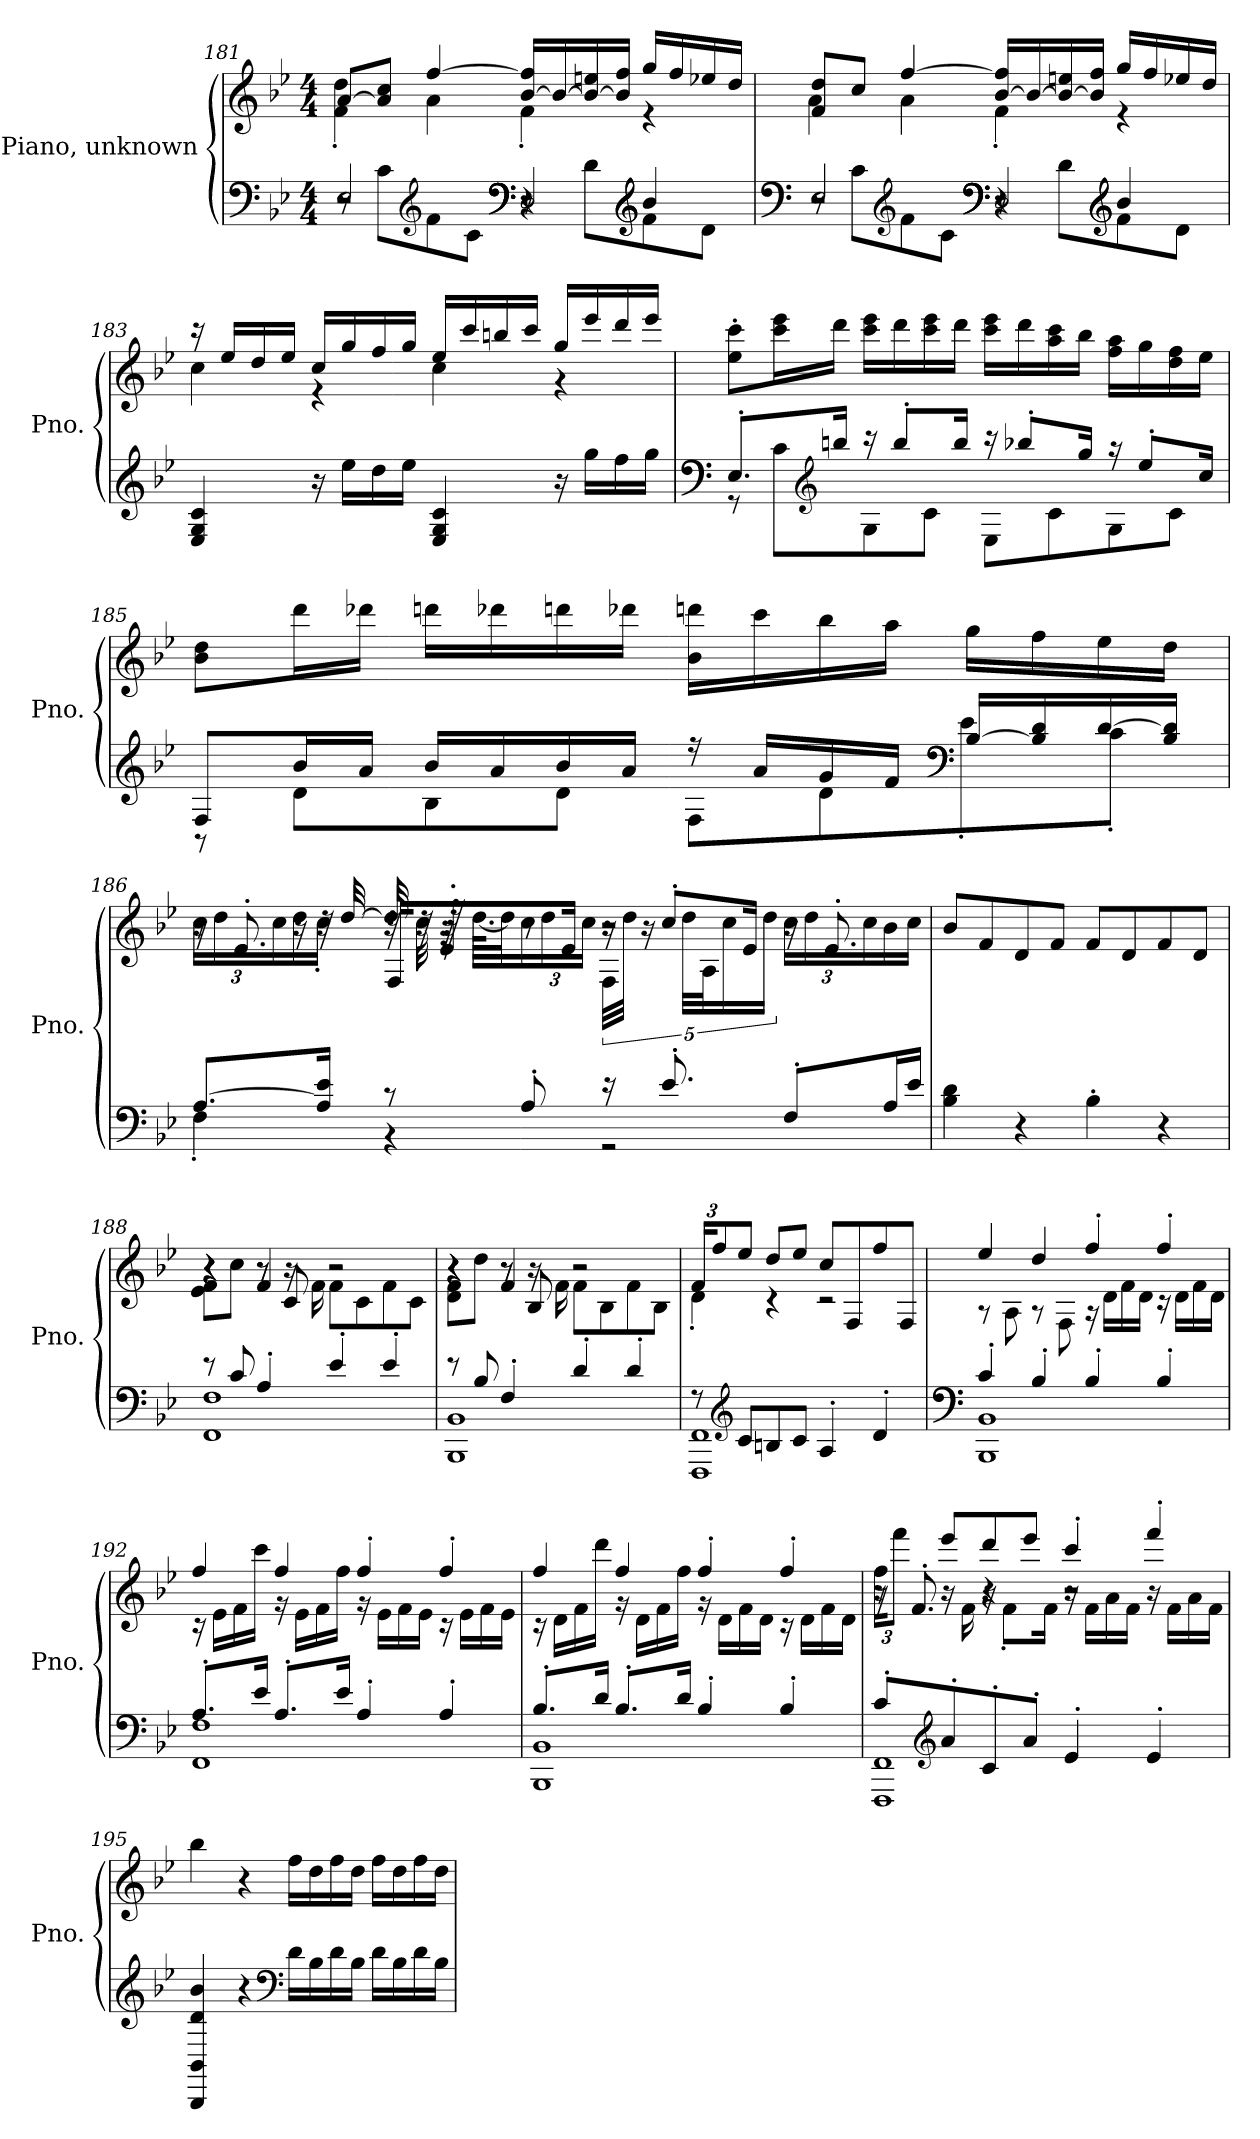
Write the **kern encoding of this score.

**kern	**kern
*part1	*part1
*staff2	*staff1
*I"Piano, unknown	*
*I'Pno.	*
!!LO:LB:g=z
*clefF4	*clefG2
*k[b-e-]	*k[b-e-]
*M4/4	*M4/4
=181	=181
*^	*^
*	*^	*	*
2r	8r	2E-/	[8a/L	4f\' 4dd\'
.	8c\L	.	8a/] 8cc/J	.
*clefG2	*	*	*	*
.	8f\	.	[4ff/	4a\
.	8c\J	.	.	.
*clefF4	*	*	*	*
4r	8r	2D/	[16b-/ 16ff/]LL	4f'\
.	.	.	16b-/_	.
.	8d\L	.	16b-/_ 16een/	.
.	.	.	16b-/] 16ff/JJ	.
*clefG2	*	*	*	*
4b-/	8f\	.	16gg/LL	4r
.	.	.	16ff/	.
.	8d\J	.	16ee-X/	.
.	.	.	16dd/JJ	.
=182	=182	=182	=182	=182
*clefF4	*	*	*	*
2r	8r	2E-/	8f/ 8dd/L	4a\
.	8c\L	.	8cc/J	.
*clefG2	*	*	*	*
.	8f\	.	[4ff/	4a\
.	8c\J	.	.	.
*clefF4	*	*	*	*
4r	8r	2D/	[16b-/ 16ff/]LL	4f'\
.	.	.	16b-/_	.
.	8d\L	.	16b-/_ 16een/	.
.	.	.	16b-/] 16ff/JJ	.
*clefG2	*	*	*	*
4b-/	8f\	.	16gg/LL	4r
.	.	.	16ff/	.
.	8d\J	.	16ee-X/	.
.	.	.	16dd/JJ	.
*v	*v	*v	*	*
!!LO:LB:g=z	!!
=183	=183	=183
4E-/ 4G/ 4c/	16r	4cc\
.	16ee-/LL	.
.	16dd/	.
.	16ee-/JJ	.
16r	16cc/LL	4r
16ee-\LL	16gg/	.
16dd\	16ff/	.
16ee-\JJ	16gg/JJ	.
4E-/ 4G/ 4c/	16ee-/LL	4cc\
.	16ccc/	.
.	16bbn/	.
.	16ccc/JJ	.
16r	16gg/LL	4r
16gg\LL	16eee-/	.
16ff\	16ddd/	.
16gg\JJ	16eee-/JJ	.
*	*v	*v
=184	=184
*clefF4	*
*^	*
8.E-'/L	8r	8ee-\' 8ccc\'L
.	8c\L	16ccc\ 16eee-\L
*clefG2	*	*
16bbn/Jk	.	16ddd\JJ
16r	8G\	16ccc\ 16eee-\LL
8bb'/L	.	16ddd\
.	8c\J	16ccc\ 16eee-\
16bb/Jk	.	16ddd\JJ
16r	8E-\L	16ccc\ 16eee-\LL
8bb-X'/L	.	16ddd\
.	8c\	16aa\ 16ccc\
16gg/Jk	.	16bb-\JJ
16r	8G\	16ff\ 16aa\LL
8ee-'/L	.	16gg\
.	8c\J	16dd\ 16ff\
16cc/Jk	.	16ee-\JJ
!!LO:LB:g=z
=185	=185	=185
8F/L	8r	8b-\ 8dd\L
16b-/L	8d\L	16ddd\L
16a/JJ	.	16ddd-X\JJ
16b-/LL	8B-\	16dddn\LL
16a/	.	16ddd-X\
16b-/	8d\J	16dddn\
16a/JJ	.	16ddd-X\JJ
16r	8F\L	16b-\ 16dddn\LL
16a/LL	.	16ccc\
16g/	8d\	16bb-\
16f/JJ	.	16aa\JJ
*clefF4	*	*
[16B-/LL	8e-'\	16gg\LL
16B-/] 16d/	.	16ff\
[16d/	8c'\J	16ee-\
16B-/ 16d/]JJ	.	16dd\JJ
!!LO:PB:g=z
=186	=186	=186
*	*	*^
*	*	*	*Xbrackettup
*	*	*	*^
[8.A/L	4F'\	8r	24cc\LL	16r
.	.	.	24dd\	.
.	.	.	.	8.e-'/
.	.	.	24cc\	.
.	.	16r	16dd\	.
16A/] 16e-/Jk	.	32r	16cc'\JJ	.
.	.	[32dd/	.	.
8r	4r	32dd/]	32r	16F/KL
.	.	32r	32cc\	.
.	.	16r	128r	8e-'/
.	.	.	[64.dd\KLLL	.
.	.	.	32dd\J]	.
8A'/	.	8r	24cc\	.
.	.	.	24dd\	.
.	.	.	.	16e-/Jk
.	.	.	24cc\JJ	.
*	*	*	*brackettup	*
16r	2r	2r	40F\LLL	16r
.	.	.	40dd\JJJ	.
.	.	.	20r	.
8.e-'/	.	.	.	8cc'/L
.	.	.	40dd\LLL	.
.	.	.	40A\J	.
.	.	.	20cc\	.
.	.	.	.	16e-/Jk
.	.	.	20dd\JJ	.
*	*	*	*Xbrackettup	*
8F'/L	.	.	24cc\LL	16r
.	.	.	24dd\	.
.	.	.	.	8.e-'/
.	.	.	24cc\	.
16A/L	.	.	16b-\	.
16e-/JJ	.	.	16cc\JJ	.
*v	*v	*	*	*
*	*v	*v	*v
=187	=187
4B-\ 4d\	8b-/L
.	8f/
4r	8d/
.	8f/J
4B-'\	8f/L
.	8d/
4r	8f/
.	8d/J
!!LO:LB:g=z
=188	=188
*^	*^
*	*	*	*^
8r	1FF 1F	4r	8e-\ 8f\L	4r
8c/	.	.	8cc\J	.
4A'/	.	4f/	8r	8r
.	.	.	16r	8c/
.	.	.	16f\	.
4e-'/	.	2r	8f\L	2r
.	.	.	8c\	.
4e-'/	.	.	8f\	.
.	.	.	8c\J	.
=189	=189	=189	=189	=189
8r	1BBB- 1BB-	4r	8d\ 8f\L	4r
8B-/	.	.	8dd\J	.
4F'/	.	4f/	8r	8r
.	.	.	16r	8B-/
.	.	.	16f\	.
4d'/	.	2r	8f\L	2r
.	.	.	8B-\	.
4d'/	.	.	8f\	.
.	.	.	8B-\J	.
*	*	*	*v	*v
=190	=190	=190	=190
8r	1FFF 1FF	24f/KL	4d'\
.	.	12ff/	.
*clefG2	*	*	*
8c/L	.	8ee-/J	.
8Bn/	.	8dd/L	4r
8c/J	.	8ee-/J	.
4A'/	.	8cc/L	2r
.	.	8F/	.
4d'/	.	8ff/	.
.	.	8F/J	.
!!LO:LB:g=z	!!
=191	=191	=191	=191
*clefF4	*	*	*
4c'/	1BBB- 1BB-	4ee-/	8r
.	.	.	8A\
4B-'/	.	4dd/	8r
.	.	.	8F\
4B-'/	.	4ff'/	16r
.	.	.	16d\LL
.	.	.	16f\
.	.	.	16d\JJ
4B-'/	.	4ff'/	16r
.	.	.	16d\LL
.	.	.	16f\
.	.	.	16d\JJ
=192	=192	=192	=192
8.A'/L	1FF 1F	4ff/	16r
.	.	.	16e-\LL
.	.	.	16f\
16e-/Jk	.	.	16ccc\JJ
8.A'/L	.	4ff/	16r
.	.	.	16e-\LL
.	.	.	16f\
16e-/Jk	.	.	16ff\JJ
4A'/	.	4ff'/	16r
.	.	.	16e-\LL
.	.	.	16f\
.	.	.	16e-\JJ
4A'/	.	4ff'/	16r
.	.	.	16e-\LL
.	.	.	16f\
.	.	.	16e-\JJ
=193	=193	=193	=193
8.B-'/L	1BBB- 1BB-	4ff/	16r
.	.	.	16d\LL
.	.	.	16f\
16d/Jk	.	.	16ddd\JJ
8.B-'/L	.	4ff/	16r
.	.	.	16d\LL
.	.	.	16f\
16d/Jk	.	.	16ff\JJ
4B-'/	.	4ff'/	16r
.	.	.	16d\LL
.	.	.	16f\
.	.	.	16d\JJ
4B-'/	.	4ff'/	16r
.	.	.	16d\LL
.	.	.	16f\
.	.	.	16d\JJ
!!LO:LB:g=z
=194	=194	=194	=194
*	*	*	*^
8c'/L	1FFF 1FF	8r	24ff\KL	16r
.	.	.	12fff\J	.
.	.	.	.	8.f'/
*clefG2	*	*	*	*
8a'/	.	8eee-/L	16r	.
.	.	.	16f\	.
8c'/	.	8ddd/	16r	4r
.	.	.	8f'\L	.
8a'/J	.	8eee-/J	.	.
.	.	.	16f\Jk	.
4e-'/	.	4ccc'/	16r	2r
.	.	.	16f\LL	.
.	.	.	16a\	.
.	.	.	16f\JJ	.
4e-'/	.	4fff'/	16r	.
.	.	.	16f\LL	.
.	.	.	16a\	.
.	.	.	16f\JJ	.
*v	*v	*	*	*
*	*v	*v	*v
=195	=195
4BBB-/ 4BB-/ 4d/ 4b-/	4bb-\
4r	4r
*clefF4	*
16d\LL	16ff\LL
16B-\	16dd\
16d\	16ff\
16B-\JJ	16dd\JJ
16d\LL	16ff\LL
16B-\	16dd\
16d\	16ff\
16B-\JJ	16dd\JJ
=	=
*-	*-
